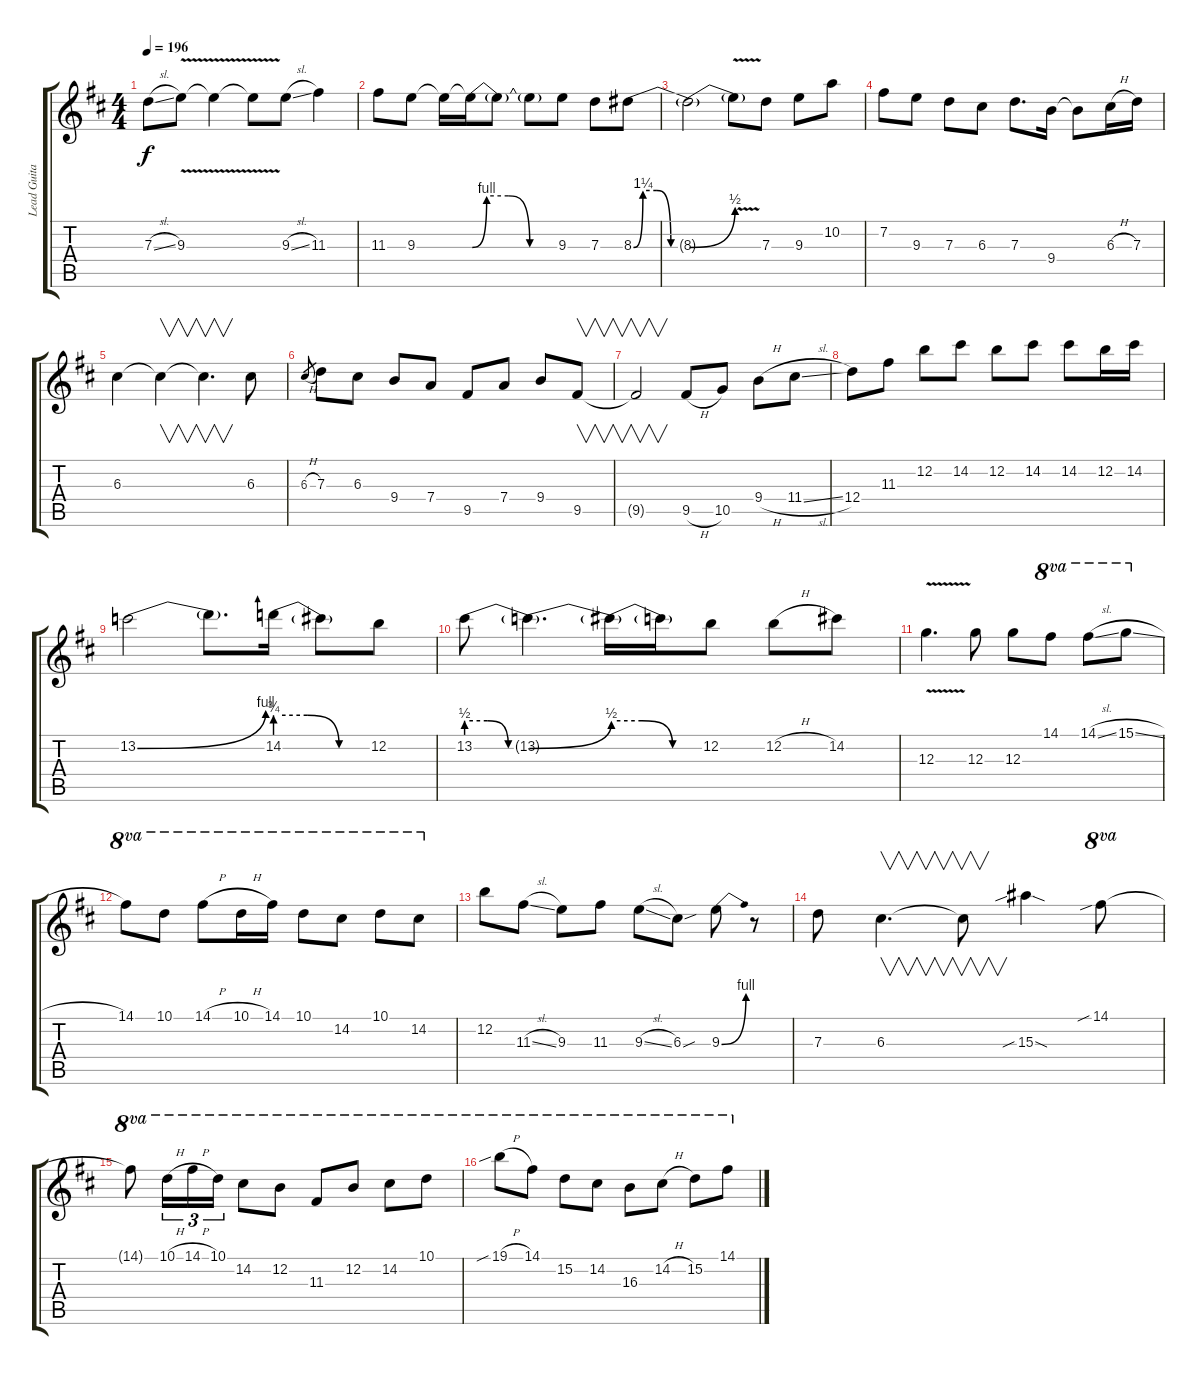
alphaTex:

\track ("Lead Guitar (Friedman)" "Lead Guita") {instrument distortionguitar}
\staff {score tabs}
\tuning (E4 B3 G3 D3 A2 E2) {hide}
\ts (4 4)
\tempo 196
\clef g2
\ks d
7.3{sl t}.8{dy f} 9.3{v}.8 9.3{v t}.4 9.3{v t}.8 9.3{sl}.8 11.3.4 |
11.3.8 9.3.8 9.3{t}.16 9.3{be (custom 0 0 10 4 25 4 40 0 60 0) t}.16 9.3{t}.8 9.3{t}.8 9.3.8 7.3.8 8.3{be (custom 0 0 10 5 25 5 40 0 60 0)}.8 |
8.3{be (bend 0 0 60 2) t}.2 8.3{v t}.8 7.3.8 9.3.8 10.2.8 |
7.2.8 9.3.8 7.3.8 6.3.8 7.3.8{d} 9.4.16 9.4{t}.8 6.3{h}.16 7.3.16 |
6.3.4 6.3{t}.4{v} 6.3{t}.4{v d} 6.3.8 |
6.3{h}.8{gr} 7.3.8 6.3.8 9.4.8 7.4.8 9.5.8 7.4.8 9.4.8 9.5.8{v} |
9.5{t}.2{v} 9.5{h}.8 10.5.8 9.4{h}.8 11.4{sl}.8 |
12.4.8 11.3.8 12.2.8 14.2.8 12.2.8 14.2.8 14.2.8 12.2.16 14.2.16 |
13.2{be (bend 0 0 60 4)}.2 13.2{t}.8{d} 14.2{be (custom 0 3 20 3 40 0 60 0)}.16 14.2{t}.8 12.2.8 |
13.2{be (custom 0 2 20 2 40 0 60 0)}.8 13.2{be (bend 0 0 60 2) t}.4{d} 13.2{be (custom 0 2 20 2 40 0 60 0) t}.16 13.2{t}.16 12.2.8 12.2{h}.8 14.2.8 |
12.3{v}.4{d} 12.3.8 12.3.8 14.1.8{ot 8va} 14.1{sl}.8{ot 8va} 15.1{sl}.8{ot 8va} |
14.1.8{ot 8va} 10.1.8{ot 8va} 14.1{h}.8{ot 8va} 10.1{h}.16{ot 8va} 14.1.16{ot 8va} 10.1.8{ot 8va} 14.2.8{ot 8va} 10.1.8{ot 8va} 14.2.8{ot 8va} |
12.2.8 11.3{sl}.8 9.3.8 11.3.8 9.3{sl}.8 6.3{sou}.8 9.3{be (bend 0 0 60 4)}.8 r.8 |
7.3.8 6.3.4{v d} 6.3{t}.8{v} 15.3{sib sod}.4 14.1{sib}.8{ot 8va} |
14.1{t}.8{ot 8va} 10.1{h}.16{tu (3 2) ot 8va} 14.1{h}.16{tu (3 2) ot 8va} 10.1.16{tu (3 2) ot 8va} 14.2.8{ot 8va} 12.2.8{ot 8va} 11.3.8{ot 8va} 12.2.8{ot 8va} 14.2.8{ot 8va} 10.1.8{ot 8va} |
19.1{sib h}.8{ot 8va} 14.1.8{ot 8va} 15.2.8{ot 8va} 14.2.8{ot 8va} 16.3.8{ot 8va} 14.2{h}.8{ot 8va} 15.2.8{ot 8va} 14.1.8{ot 8va}
